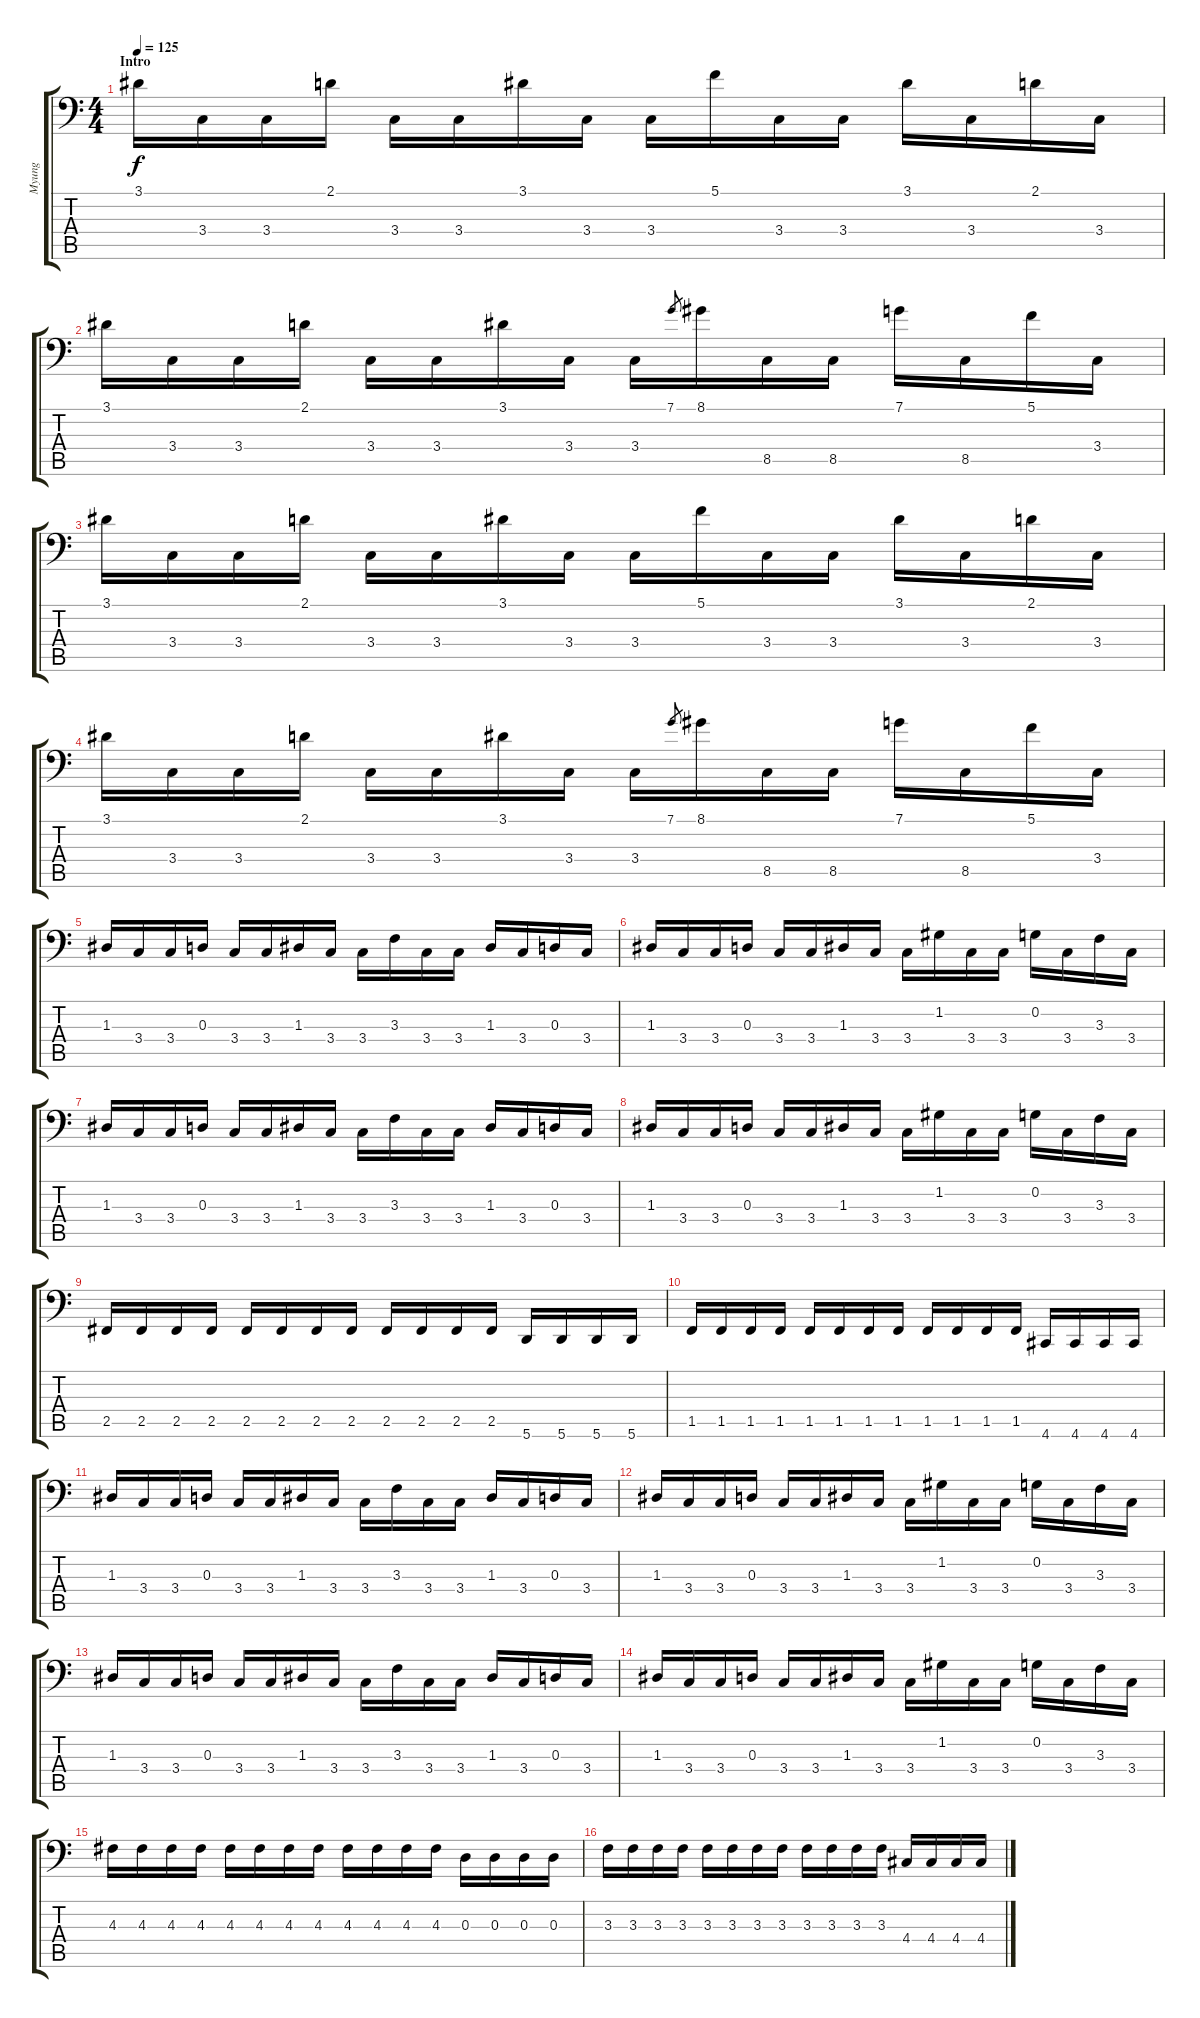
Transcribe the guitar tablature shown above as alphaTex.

\track ("Myung" "Myung") {instrument electricbassfinger}
\staff {score tabs}
\tuning (C3 G2 D2 A1 E1 A0) {hide}
\ts (4 4)
\section ("" "Intro")
\tempo 125
\clef f4
\ks c
3.1.16{dy f instrument electricbassfinger} 3.4.16 3.4.16 2.1.16 3.4.16 3.4.16 3.1.16 3.4.16 3.4.16 5.1.16 3.4.16 3.4.16 3.1.16 3.4.16 2.1.16 3.4.16 |
3.1.16 3.4.16 3.4.16 2.1.16 3.4.16 3.4.16 3.1.16 3.4.16 3.4.16 7.1.8{gr} 8.1.16 8.5.16 8.5.16 7.1.16 8.5.16 5.1.16 3.4.16 |
3.1.16 3.4.16 3.4.16 2.1.16 3.4.16 3.4.16 3.1.16 3.4.16 3.4.16 5.1.16 3.4.16 3.4.16 3.1.16 3.4.16 2.1.16 3.4.16 |
3.1.16 3.4.16 3.4.16 2.1.16 3.4.16 3.4.16 3.1.16 3.4.16 3.4.16 7.1.8{gr} 8.1.16 8.5.16 8.5.16 7.1.16 8.5.16 5.1.16 3.4.16 |
1.3.16 3.4.16 3.4.16 0.3.16 3.4.16 3.4.16 1.3.16 3.4.16 3.4.16 3.3.16 3.4.16 3.4.16 1.3.16 3.4.16 0.3.16 3.4.16 |
1.3.16 3.4.16 3.4.16 0.3.16 3.4.16 3.4.16 1.3.16 3.4.16 3.4.16 1.2.16 3.4.16 3.4.16 0.2.16 3.4.16 3.3.16 3.4.16 |
1.3.16 3.4.16 3.4.16 0.3.16 3.4.16 3.4.16 1.3.16 3.4.16 3.4.16 3.3.16 3.4.16 3.4.16 1.3.16 3.4.16 0.3.16 3.4.16 |
1.3.16 3.4.16 3.4.16 0.3.16 3.4.16 3.4.16 1.3.16 3.4.16 3.4.16 1.2.16 3.4.16 3.4.16 0.2.16 3.4.16 3.3.16 3.4.16 |
2.5.16 2.5.16 2.5.16 2.5.16 2.5.16 2.5.16 2.5.16 2.5.16 2.5.16 2.5.16 2.5.16 2.5.16 5.6.16 5.6.16 5.6.16 5.6.16 |
1.5.16 1.5.16 1.5.16 1.5.16 1.5.16 1.5.16 1.5.16 1.5.16 1.5.16 1.5.16 1.5.16 1.5.16 4.6.16 4.6.16 4.6.16 4.6.16 |
1.3.16 3.4.16 3.4.16 0.3.16 3.4.16 3.4.16 1.3.16 3.4.16 3.4.16 3.3.16 3.4.16 3.4.16 1.3.16 3.4.16 0.3.16 3.4.16 |
1.3.16 3.4.16 3.4.16 0.3.16 3.4.16 3.4.16 1.3.16 3.4.16 3.4.16 1.2.16 3.4.16 3.4.16 0.2.16 3.4.16 3.3.16 3.4.16 |
1.3.16 3.4.16 3.4.16 0.3.16 3.4.16 3.4.16 1.3.16 3.4.16 3.4.16 3.3.16 3.4.16 3.4.16 1.3.16 3.4.16 0.3.16 3.4.16 |
1.3.16 3.4.16 3.4.16 0.3.16 3.4.16 3.4.16 1.3.16 3.4.16 3.4.16 1.2.16 3.4.16 3.4.16 0.2.16 3.4.16 3.3.16 3.4.16 |
4.3.16 4.3.16 4.3.16 4.3.16 4.3.16 4.3.16 4.3.16 4.3.16 4.3.16 4.3.16 4.3.16 4.3.16 0.3.16 0.3.16 0.3.16 0.3.16 |
3.3.16 3.3.16 3.3.16 3.3.16 3.3.16 3.3.16 3.3.16 3.3.16 3.3.16 3.3.16 3.3.16 3.3.16 4.4.16 4.4.16 4.4.16 4.4.16
